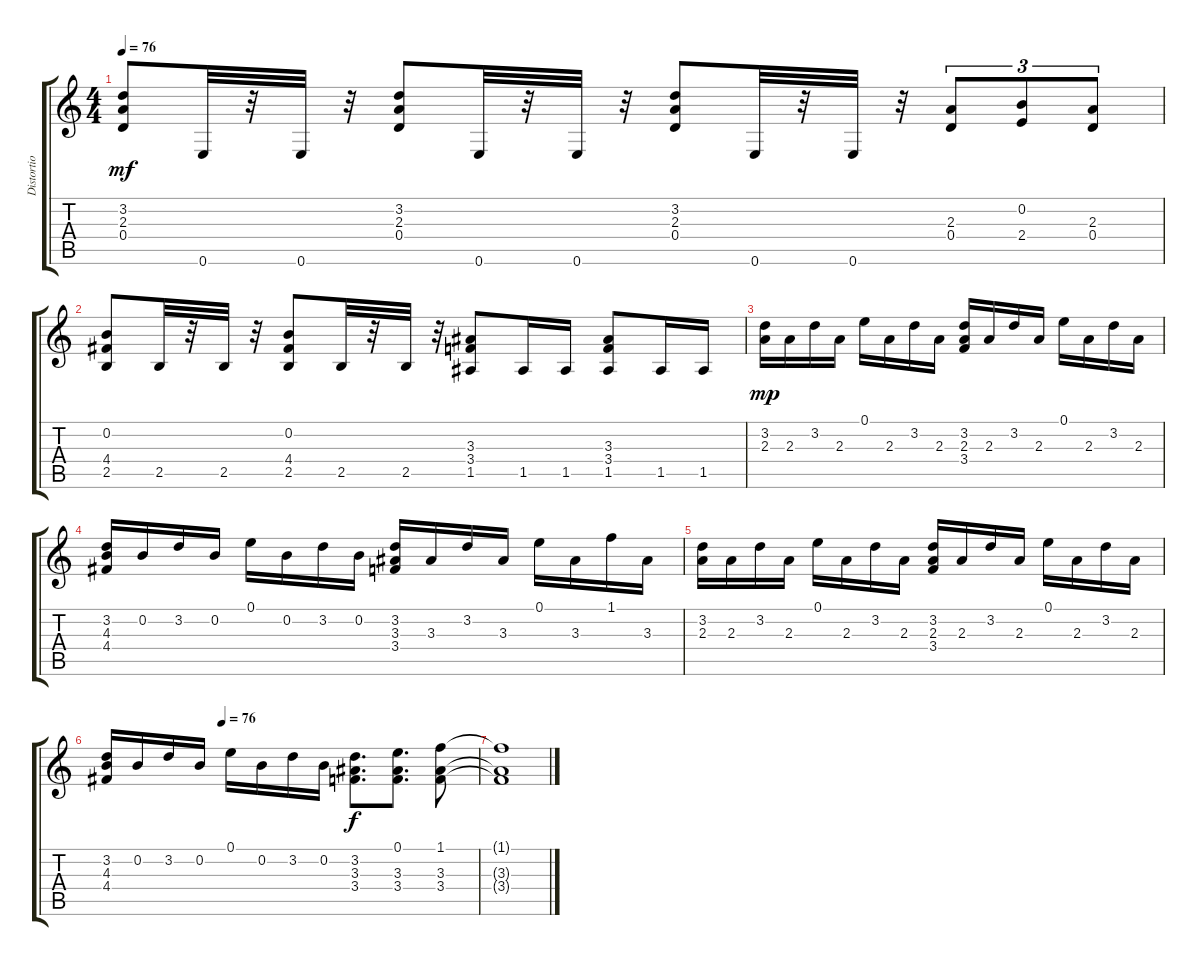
\track ("Distortio" "Distortio") {instrument distortionguitar}
\staff {score tabs}
\tuning (E4 B3 G3 D3 A2 E2) {hide}
\ts (4 4)
\tempo 76
\clef g2
\ks c
(3.2 2.3 0.4).8{dy mf} 0.6.32 r.32 0.6.32 r.32 (3.2 2.3 0.4).8 0.6.32 r.32 0.6.32 r.32 (3.2 2.3 0.4).8 0.6.32 r.32 0.6.32 r.32 (2.3 0.4).8{tu (3 2)} (0.2 2.4).8{tu (3 2)} (2.3 0.4).8{tu (3 2)} |
(0.2 4.4 2.5).8 2.5.32 r.32 2.5.32 r.32 (0.2 4.4 2.5).8 2.5.32 r.32 2.5.32 r.32 (3.3 3.4 1.5).8 1.5.16 1.5.16 (3.3 3.4 1.5).8 1.5.16 1.5.16 |
(3.2 2.3).16{dy mp} 2.3.16 3.2.16 2.3.16 0.1.16 2.3.16 3.2.16 2.3.16 (3.2 2.3 3.4).16 2.3.16 3.2.16 2.3.16 0.1.16 2.3.16 3.2.16 2.3.16 |
(3.2 4.3 4.4).16 0.2.16 3.2.16 0.2.16 0.1.16 0.2.16 3.2.16 0.2.16 (3.2 3.3 3.4).16 3.3.16 3.2.16 3.3.16 0.1.16 3.3.16 1.1.16 3.3.16 |
(3.2 2.3).16 2.3.16 3.2.16 2.3.16 0.1.16 2.3.16 3.2.16 2.3.16 (3.2 2.3 3.4).16 2.3.16 3.2.16 2.3.16 0.1.16 2.3.16 3.2.16 2.3.16 |
\tempo (76 0.3125)
(3.2 4.3 4.4).16 0.2.16 3.2.16 0.2.16 0.1.16 0.2.16 3.2.16 0.2.16 (3.2 3.3 3.4).8{d dy f} (0.1 3.3 3.4).8{d} (1.1 3.3 3.4).8 |
(1.1{t} 3.3{t} 3.4{t}).1
